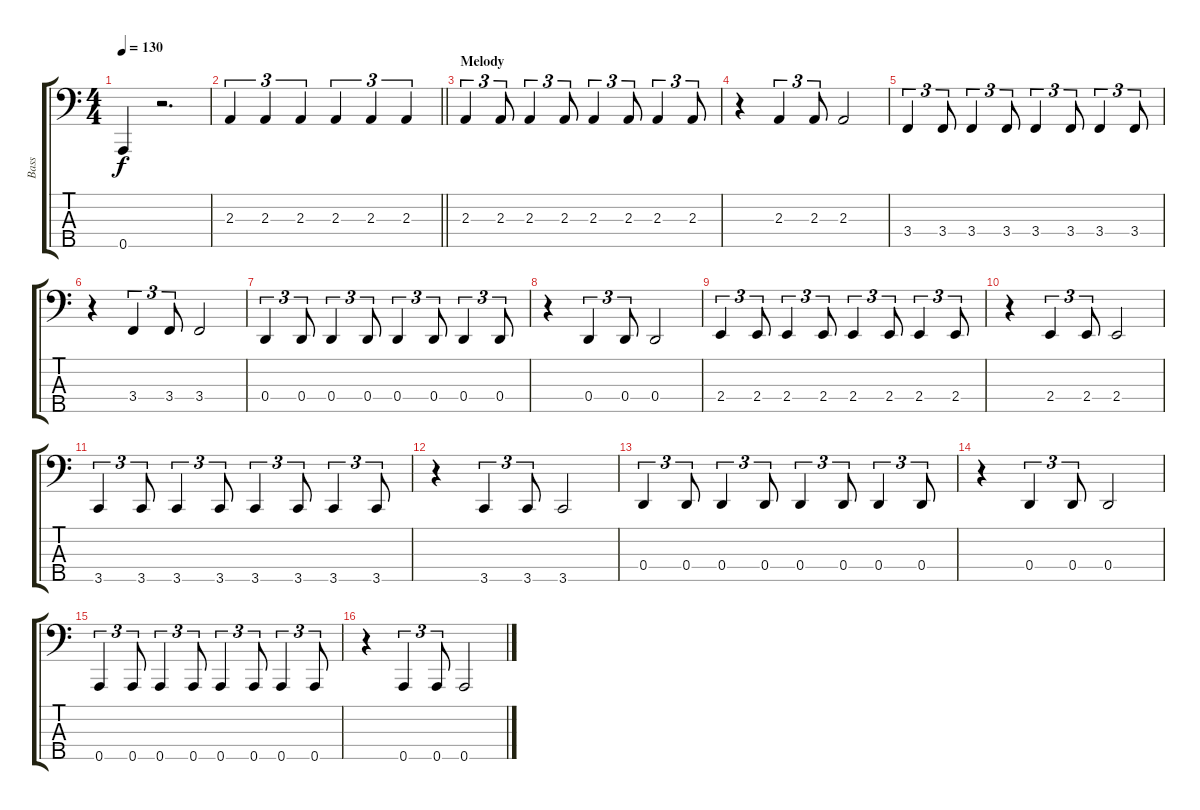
\track ("Bass" "Bass") {instrument electricbassfinger}
\staff {score tabs}
\tuning (F2 C2 G1 D1 A0) {hide}
\ts (4 4)
\tempo 130
\clef f4
\ks c
0.5.4{dy f} r.2{d} |
\barLineRight lightlight
2.3.4{tu (3 2)} 2.3.4{tu (3 2)} 2.3.4{tu (3 2)} 2.3.4{tu (3 2)} 2.3.4{tu (3 2)} 2.3.4{tu (3 2)} |
\section ("" "Melody")
2.3.4{tu (3 2)} 2.3.8{tu (3 2)} 2.3.4{tu (3 2)} 2.3.8{tu (3 2)} 2.3.4{tu (3 2)} 2.3.8{tu (3 2)} 2.3.4{tu (3 2)} 2.3.8{tu (3 2)} |
r.4 2.3.4{tu (3 2)} 2.3.8{tu (3 2)} 2.3.2 |
3.4.4{tu (3 2)} 3.4.8{tu (3 2)} 3.4.4{tu (3 2)} 3.4.8{tu (3 2)} 3.4.4{tu (3 2)} 3.4.8{tu (3 2)} 3.4.4{tu (3 2)} 3.4.8{tu (3 2)} |
r.4 3.4.4{tu (3 2)} 3.4.8{tu (3 2)} 3.4.2 |
0.4.4{tu (3 2)} 0.4.8{tu (3 2)} 0.4.4{tu (3 2)} 0.4.8{tu (3 2)} 0.4.4{tu (3 2)} 0.4.8{tu (3 2)} 0.4.4{tu (3 2)} 0.4.8{tu (3 2)} |
r.4 0.4.4{tu (3 2)} 0.4.8{tu (3 2)} 0.4.2 |
2.4.4{tu (3 2)} 2.4.8{tu (3 2)} 2.4.4{tu (3 2)} 2.4.8{tu (3 2)} 2.4.4{tu (3 2)} 2.4.8{tu (3 2)} 2.4.4{tu (3 2)} 2.4.8{tu (3 2)} |
r.4 2.4.4{tu (3 2)} 2.4.8{tu (3 2)} 2.4.2 |
3.5.4{tu (3 2)} 3.5.8{tu (3 2)} 3.5.4{tu (3 2)} 3.5.8{tu (3 2)} 3.5.4{tu (3 2)} 3.5.8{tu (3 2)} 3.5.4{tu (3 2)} 3.5.8{tu (3 2)} |
r.4 3.5.4{tu (3 2)} 3.5.8{tu (3 2)} 3.5.2 |
0.4.4{tu (3 2)} 0.4.8{tu (3 2)} 0.4.4{tu (3 2)} 0.4.8{tu (3 2)} 0.4.4{tu (3 2)} 0.4.8{tu (3 2)} 0.4.4{tu (3 2)} 0.4.8{tu (3 2)} |
r.4 0.4.4{tu (3 2)} 0.4.8{tu (3 2)} 0.4.2 |
0.5.4{tu (3 2)} 0.5.8{tu (3 2)} 0.5.4{tu (3 2)} 0.5.8{tu (3 2)} 0.5.4{tu (3 2)} 0.5.8{tu (3 2)} 0.5.4{tu (3 2)} 0.5.8{tu (3 2)} |
r.4 0.5.4{tu (3 2)} 0.5.8{tu (3 2)} 0.5.2
